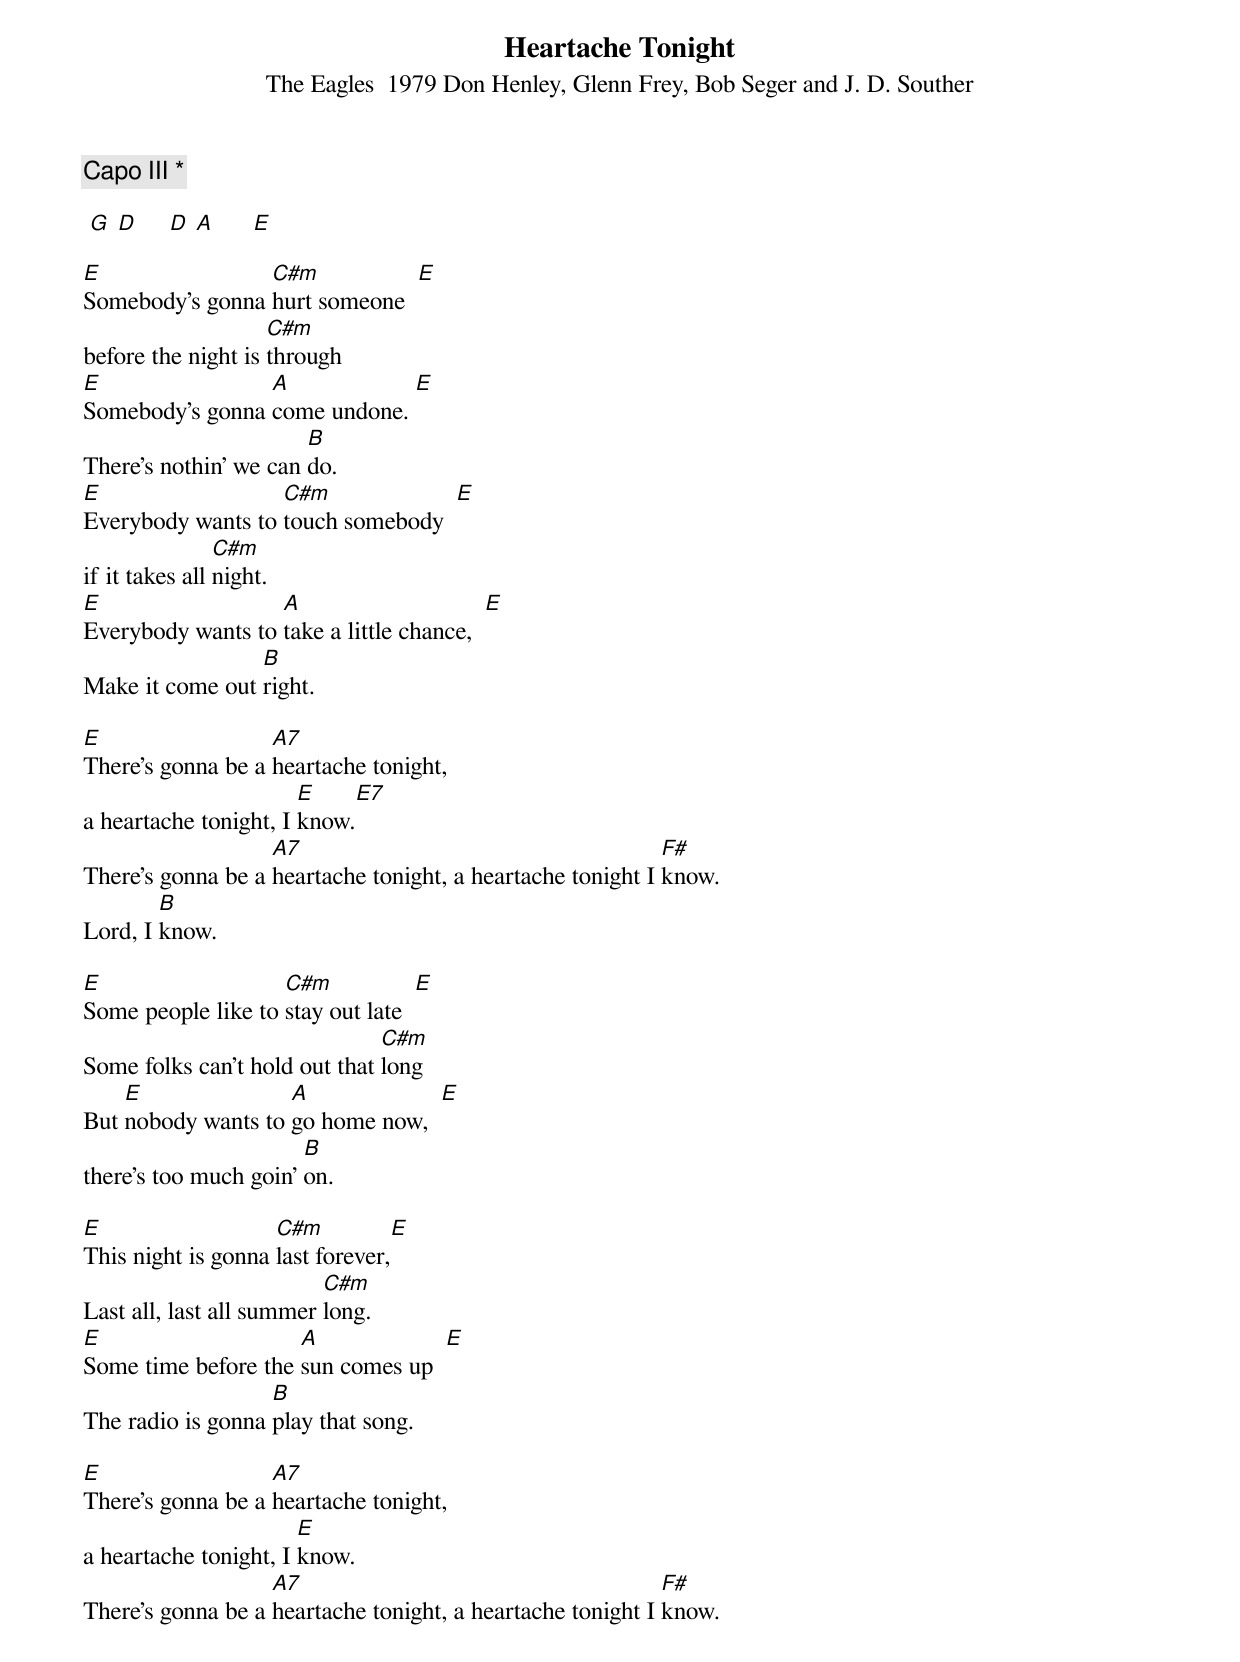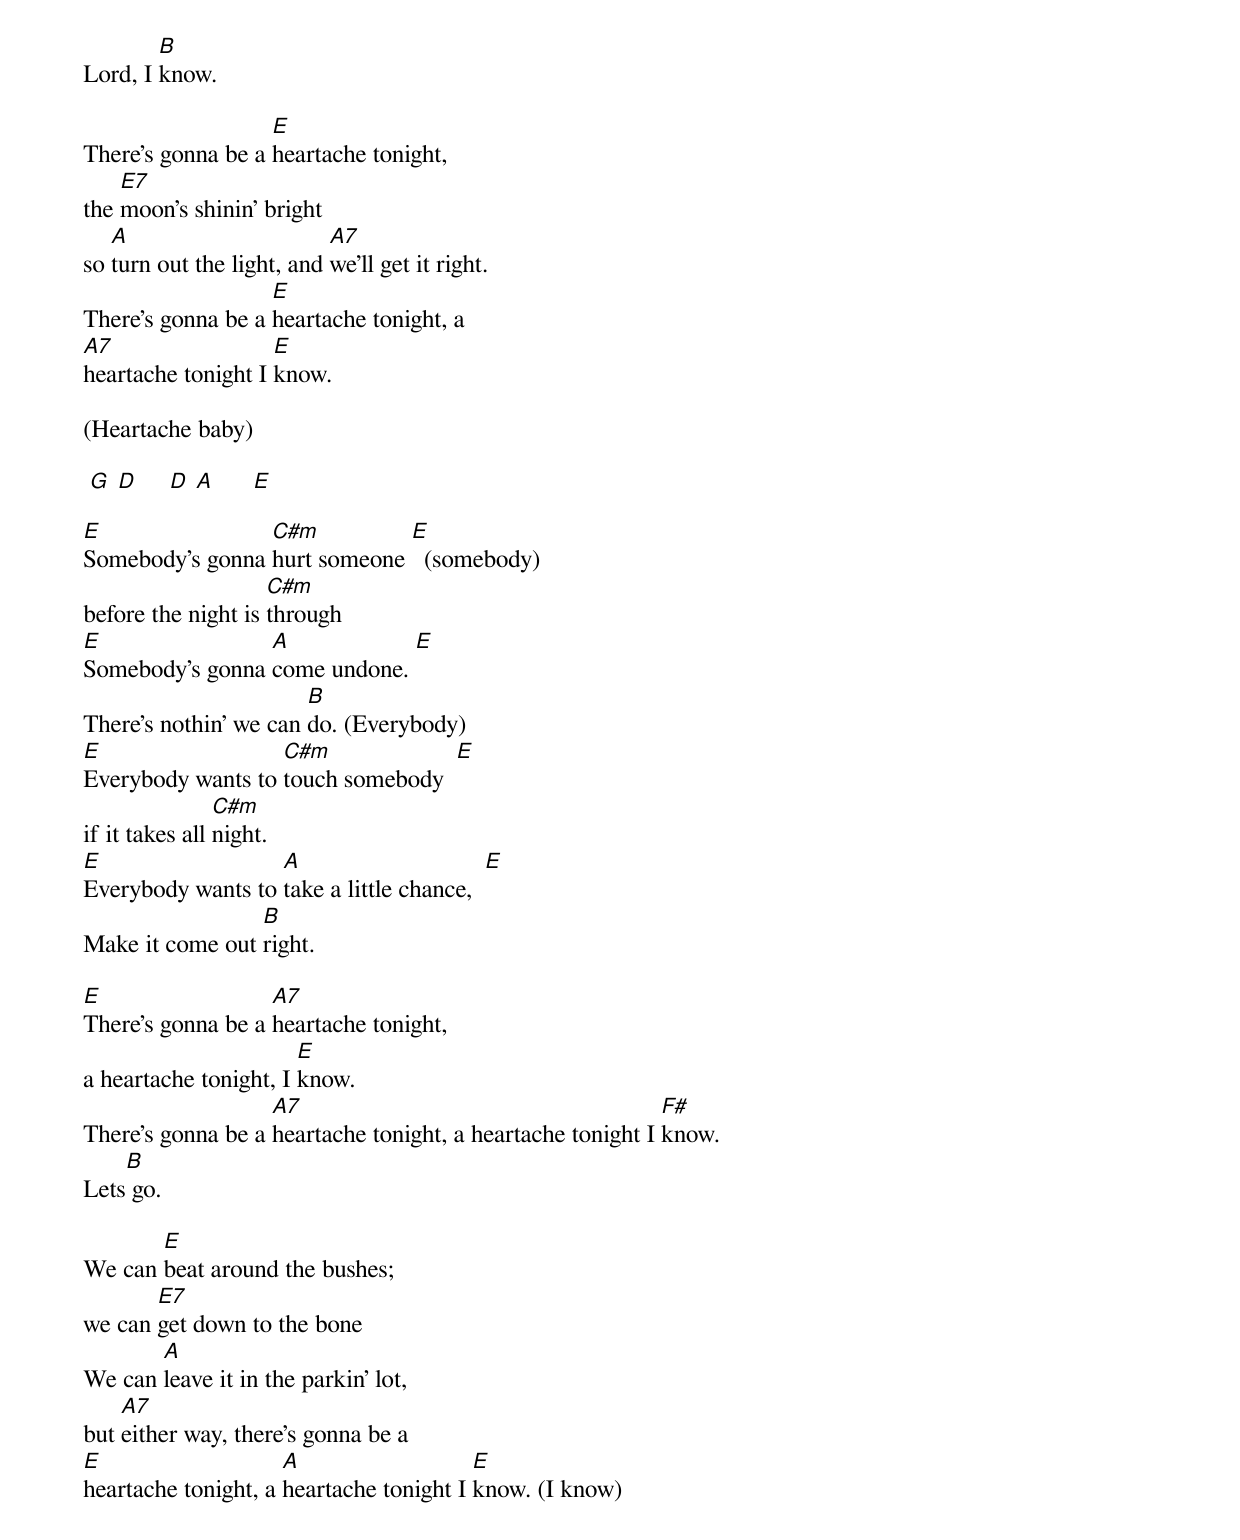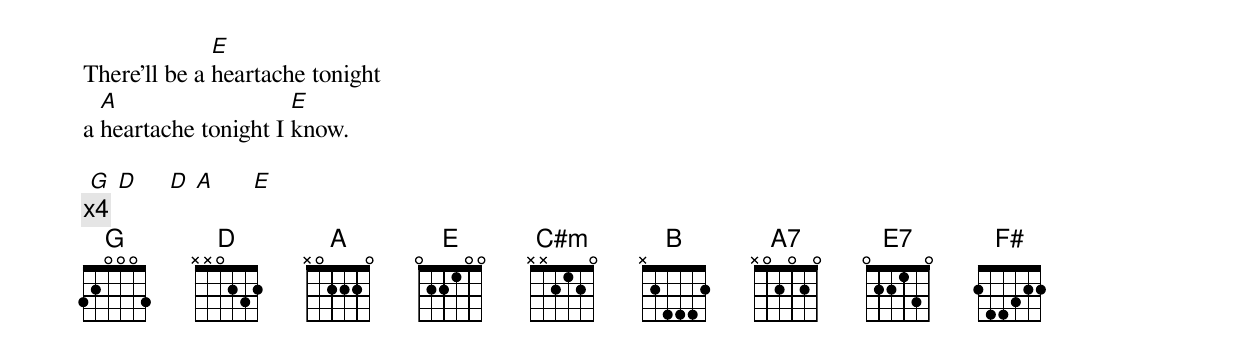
{title: Heartache Tonight}
{subtitle: The Eagles  1979 Don Henley, Glenn Frey, Bob Seger and J. D. Souther}
{c:Capo III *}

 [G] [D]     [D] [A]      [E]

[E]Somebody's gonna [C#m]hurt someone  [E]
before the night is [C#m]through
[E]Somebody's gonna [A]come undone. [E]
There's nothin' we can [B]do.
[E]Everybody wants to [C#m]touch somebody  [E]
if it takes all [C#m]night.
[E]Everybody wants to [A]take a little chance,  [E]
Make it come out [B]right.

[E]There's gonna be a [A7]heartache tonight,
a heartache tonight, I [E]know.[E7]
There's gonna be a [A7]heartache tonight, a heartache tonight I [F#]know.
Lord, I [B]know.

[E]Some people like to [C#m]stay out late  [E]
Some folks can't hold out that [C#m]long
But [E]nobody wants to [A]go home now,  [E]
there's too much goin' [B]on.

[E]This night is gonna [C#m]last forever,[E]
Last all, last all summer [C#m]long.
[E]Some time before the [A]sun comes up  [E]
The radio is gonna [B]play that song.

[E]There's gonna be a [A7]heartache tonight,
a heartache tonight, I [E]know.
There's gonna be a [A7]heartache tonight, a heartache tonight I [F#]know.
Lord, I [B]know.

There's gonna be a [E]heartache tonight,
the [E7]moon's shinin' bright
so [A]turn out the light, and [A7]we'll get it right.
There's gonna be a [E]heartache tonight, a
[A7]heartache tonight I [E]know.

(Heartache baby)

 [G] [D]     [D] [A]      [E]

[E]Somebody's gonna [C#m]hurt someone [E]  (somebody)
before the night is [C#m]through
[E]Somebody's gonna [A]come undone. [E]
There's nothin' we can [B]do. (Everybody)
[E]Everybody wants to [C#m]touch somebody  [E]
if it takes all [C#m]night.
[E]Everybody wants to [A]take a little chance,  [E]
Make it come out [B]right.

[E]There's gonna be a [A7]heartache tonight,
a heartache tonight, I [E]know.
There's gonna be a [A7]heartache tonight, a heartache tonight I [F#]know.
Lets[B] go.

We can [E]beat around the bushes;
we can [E7]get down to the bone
We can [A]leave it in the parkin' lot,
but [A7]either way, there's gonna be a
[E]heartache tonight, a [A]heartache tonight I [E]know. (I know)
There'll be a [E]heartache tonight
a [A]heartache tonight I [E]know.

 [G] [D]     [D] [A]      [E]
{c:x4}
